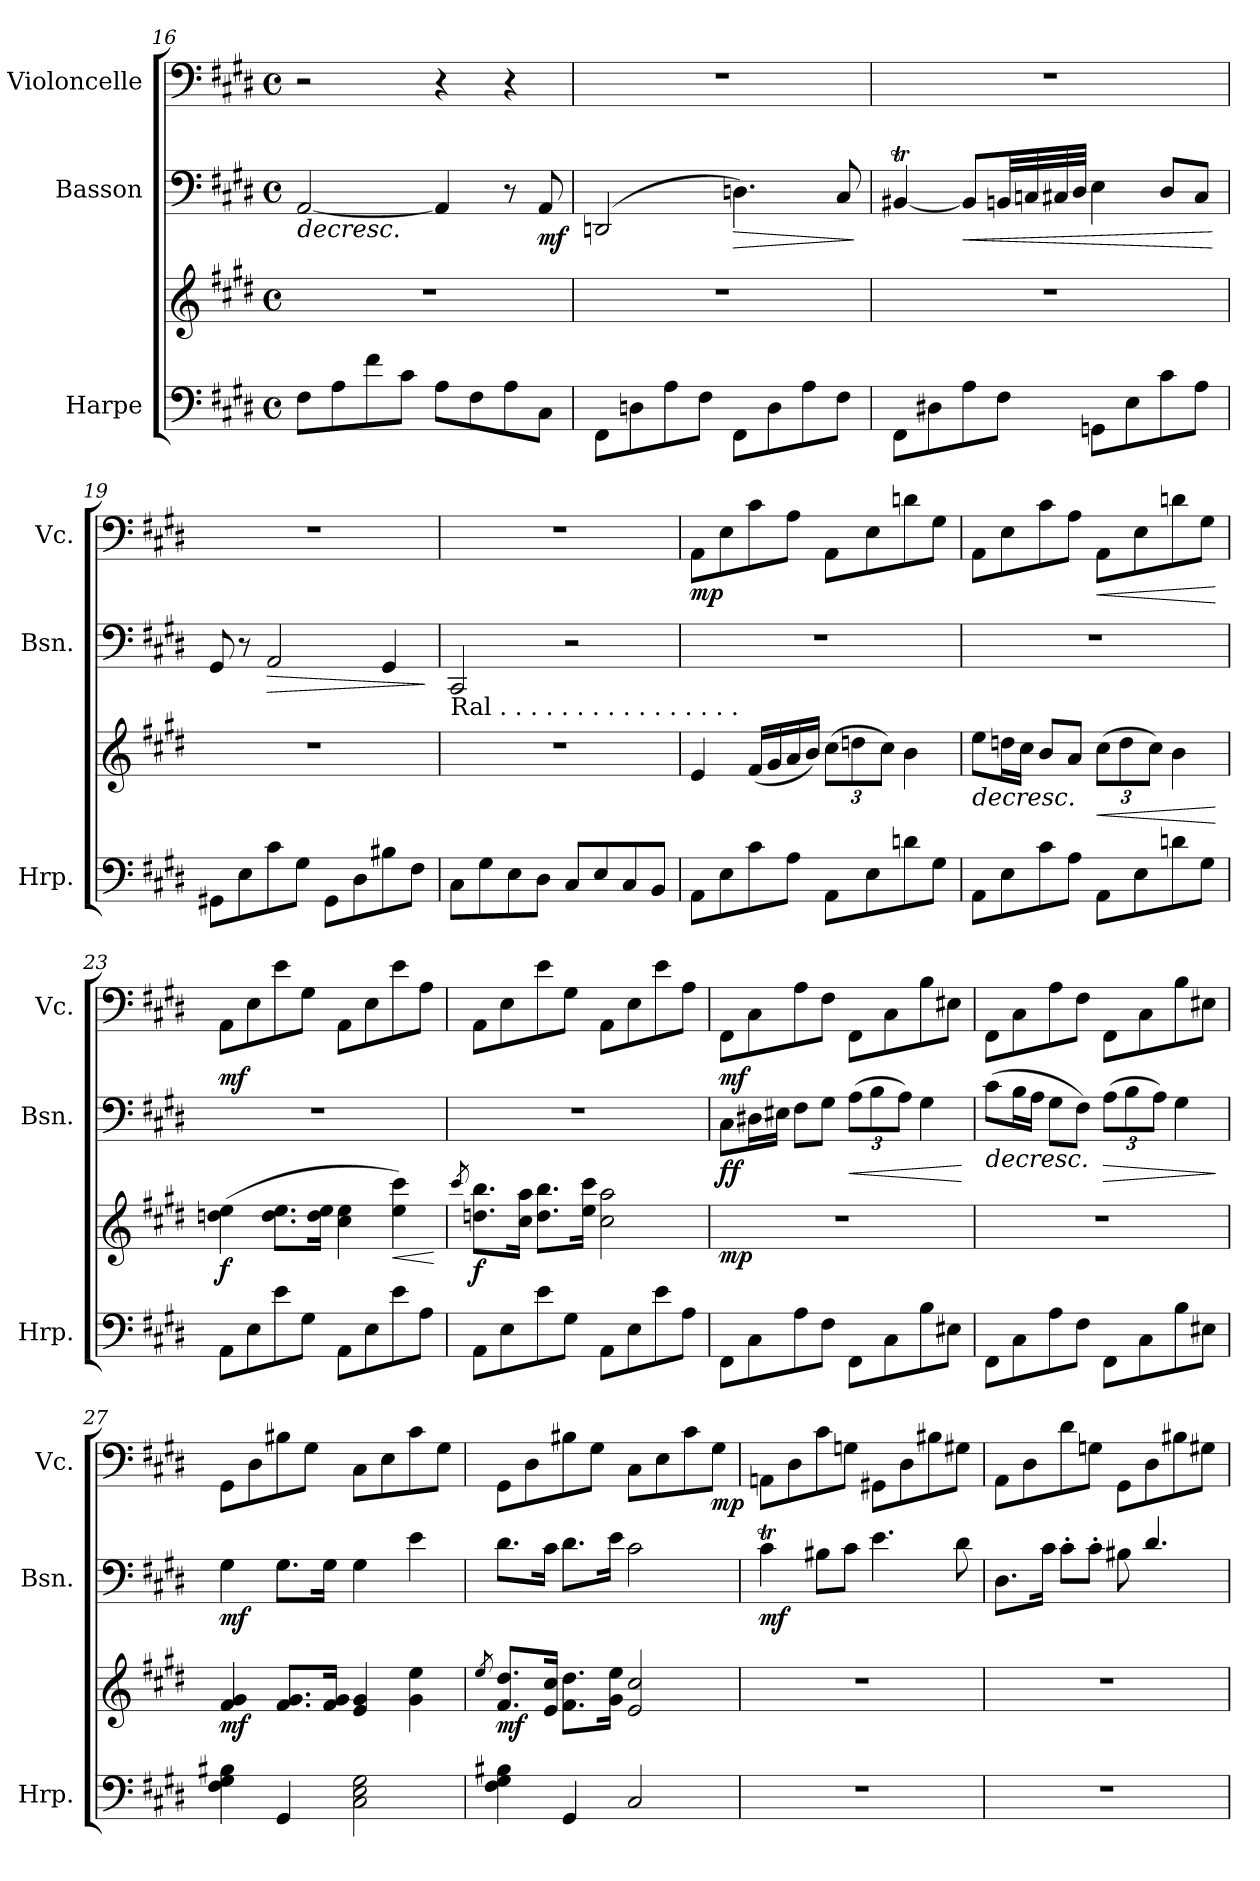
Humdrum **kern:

**kern	**kern	**dynam	**kern	**dynam	**kern	**dynam
*part3	*part3	*part3	*part2	*part2	*part1	*part1
*staff4	*staff3	*staff3/4	*staff2	*staff2	*staff1	*staff1
*I"Harpe	*	*	*I"Basson	*	*I"Violoncelle	*
*I'Hrp.	*	*	*I'Bsn.	*	*I'Vc.	*
!!LO:LB:g=z
*clefF4	*clefG2	*	*clefF4	*	*clefF4	*
*k[f#c#g#d#]	*k[f#c#g#d#]	*	*k[f#c#g#d#]	*	*k[f#c#g#d#]	*
*M4/4	*M4/4	*	*M4/4	*	*M4/4	*
*met(c)	*met(c)	*	*met(c)	*	*met(c)	*
=16	=16	=16	=16	=16	=16	=16
!	!	!	!	!LO:HP:b	!	!
8F#\L	1r	.	[2AA/	>	2r	.
8A\	.	.	.	.	.	.
8f#\	.	.	.	.	.	.
8c#\J	.	.	.	.	.	.
8A\L	.	.	4AA/]	.	4r	.
8F#\	.	.	.	.	.	.
8A\	.	.	8r	.	4r	.
!	!	!	!	!LO:DY:b	!	!
8C#\J	.	.	8AA/	mf	.	.
.	.	.	.	]	.	.
=17	=17	=17	=17	=17	=17	=17
8FF#\L	1r	.	(2DDn/	.	1r	.
8Dn\	.	.	.	.	.	.
8A\	.	.	.	.	.	.
8F#\J	.	.	.	.	.	.
!	!	!	!	!LO:HP:b	!	!
8FF#\L	.	.	4.Dn\)	>	.	.
8D\	.	.	.	.	.	.
8A\	.	.	.	.	.	.
8F#\J	.	.	8C#/	.	.	.
.	.	.	.	]	.	.
=18	=18	=18	=18	=18	=18	=18
8FF#\L	1r	.	[4BB#Xt/	.	1r	.
8D#X\	.	.	.	.	.	.
!	!	!	!	!LO:HP:b	!	!
8A\	.	.	8BB#/L]	<	.	.
8F#\J	.	.	32BBn/LL	.	.	.
.	.	.	32Cn/	.	.	.
.	.	.	32C#X/	.	.	.
.	.	.	32D#/JJJ	.	.	.
8GGn\L	.	.	4E\	.	.	.
8E\	.	.	.	.	.	.
8c#\	.	.	8D#/L	.	.	.
8A\J	.	.	8C#/J	.	.	.
.	.	.	.	[	.	.
!!LO:LB:g=z
=19	=19	=19	=19	=19	=19	=19
8GG#X\L	1r	.	8GG#/	.	1r	.
8E\	.	.	8r	.	.	.
!	!	!	!	!LO:HP:b	!	!
8c#\	.	.	2AA/	>	.	.
8G#\J	.	.	.	.	.	.
8GG#\L	.	.	.	.	.	.
8D#\	.	.	.	.	.	.
8B#X\	.	.	4GG#/	.	.	.
8F#\J	.	.	.	.	.	.
.	.	.	.	]	.	.
=20	=20	=20	=20	=20	=20	=20
!	!LO:TX:a:t=Ral .  .  .  .  .  .  .  .  .  .  .  .  .   .  .  .	!	!	!	!	!
8C#\L	1r	.	2CC#/	.	1r	.
8G#\	.	.	.	.	.	.
8E\	.	.	.	.	.	.
8D#\J	.	.	.	.	.	.
8C#/L	.	.	2r	.	.	.
8E/	.	.	.	.	.	.
8C#/	.	.	.	.	.	.
8BB/J	.	.	.	.	.	.
=21	=21	=21	=21	=21	=21	=21
!	!	!LO:DY:b=2	!	!	!	!
!	!	!LO:DY:n=1:b	!	!	!	!LO:DY:b
8AA\L	4e/	mf f	1r	.	8AA\L	mp
8E\	.	.	.	.	8E\	.
8c#\	(16f#/LL	.	.	.	8c#\	.
.	16g#/	.	.	.	.	.
8A\J	16a/	.	.	.	8A\J	.
.	16b/JJ)	.	.	.	.	.
*	*Xbrackettup	*	*	*	*	*
8AA\L	(12cc#\L	.	.	.	8AA\L	.
.	12ddn\	.	.	.	.	.
8E\	.	.	.	.	8E\	.
.	12cc#\J)	.	.	.	.	.
8dn\	4b\	.	.	.	8dn\	.
8G#\J	.	.	.	.	8G#\J	.
!!LO:PB:g=z
=22	=22	=22	=22	=22	=22	=22
!	!	!LO:HP:b	!	!	!	!
8AA\L	8ee\L	>	1r	.	8AA\L	.
8E\	16ddn\L	.	.	.	8E\	.
.	16cc#\JJ	.	.	.	.	.
8c#\	8b/L	.	.	.	8c#\	.
8A\J	8a/J	.	.	.	8A\J	.
!	!	!LO:HP:b	!	!	!	!LO:HP:b
8AA\L	(12cc#\L	<	.	.	8AA\L	<
.	12dd\	.	.	.	.	.
8E\	.	.	.	.	8E\	.
.	12cc#\J)	.	.	.	.	.
8dn\	4b\	.	.	.	8dn\	.
8G#\J	.	.	.	.	8G#\J	.
.	.	] [	.	.	.	[
=23	=23	=23	=23	=23	=23	=23
!	!	!LO:DY:b	!	!	!	!LO:DY:b
8AA\L	(4ddn\ 4ee\	f	1r	.	8AA\L	mf
8E\	.	.	.	.	8E\	.
8e\	8.dd\ 8.ee\L	.	.	.	8e\	.
8G#\J	.	.	.	.	8G#\J	.
.	16dd\ 16ee\Jk	.	.	.	.	.
8AA\L	4cc#\ 4ee\	.	.	.	8AA\L	.
8E\	.	.	.	.	8E\	.
!	!	!LO:HP:b	!	!	!	!
8e\	4ee\ 4ccc#\)	<	.	.	8e\	.
8A\J	.	.	.	.	8A\J	.
.	.	[	.	.	.	.
=24	=24	=24	=24	=24	=24	=24
.	8qccc#/	.	.	.	.	.
!	!	!LO:DY:b	!	!	!	!
8AA\L	8.ddn\ 8.bb\L	f	1r	.	8AA\L	.
8E\	.	.	.	.	8E\	.
.	16cc#\ 16aa\Jk	.	.	.	.	.
8e\	8.dd\ 8.bb\L	.	.	.	8e\	.
8G#\J	.	.	.	.	8G#\J	.
.	16ee\ 16ccc#\Jk	.	.	.	.	.
8AA\L	2cc#\ 2aa\	.	.	.	8AA\L	.
8E\	.	.	.	.	8E\	.
8e\	.	.	.	.	8e\	.
8A\J	.	.	.	.	8A\J	.
!!LO:LB:g=z
=25	=25	=25	=25	=25	=25	=25
!	!	!LO:DY:b	!	!LO:DY:b	!	!LO:DY:b
8FF#\L	1r	mp	8C#\L	ff	8FF#\L	mf
8C#\	.	.	16D#X\L	.	8C#\	.
.	.	.	16E#X\JJ	.	.	.
8A\	.	.	8F#\L	.	8A\	.
8F#\J	.	.	8G#\J	.	8F#\J	.
*	*	*	*Xbrackettup	*	*	*
!	!	!	!	!LO:HP:b	!	!
8FF#\L	.	.	(12A\L	<	8FF#\L	.
.	.	.	12B\	.	.	.
8C#\	.	.	.	.	8C#\	.
.	.	.	12A\J)	.	.	.
8B\	.	.	4G#\	.	8B\	.
8E#X\J	.	.	.	.	8E#X\J	.
.	.	.	.	[	.	.
=26	=26	=26	=26	=26	=26	=26
!	!	!	!	!LO:HP:b	!	!
8FF#\L	1r	.	(8c#\L	>	8FF#\L	.
8C#\	.	.	16B\L	.	8C#\	.
.	.	.	16A\JJ	.	.	.
8A\	.	.	8G#\L	.	8A\	.
8F#\J	.	.	8F#\J)	.	8F#\J	.
!	!	!	!	!LO:HP:b	!	!
8FF#\L	.	.	(12A\L	>	8FF#\L	.
.	.	.	12B\	.	.	.
8C#\	.	.	.	.	8C#\	.
.	.	.	12A\J)	.	.	.
8B\	.	.	4G#\	.	8B\	.
8E#X\J	.	.	.	.	8E#X\J	.
.	.	.	.	] ]	.	.
=27	=27	=27	=27	=27	=27	=27
!	!	!LO:DY:b	!	!LO:DY:b	!	!
4F#\ 4G#\ 4B#X\	4f#/ 4g#/	mf	4G#\	mf	8GG#\L	.
.	.	.	.	.	8D#\	.
4GG#/	8.f#/ 8.g#/L	.	8.G#\L	.	8B#X\	.
.	.	.	.	.	8G#\J	.
.	16f#/ 16g#/Jk	.	16G#\Jk	.	.	.
2C#\ 2E\ 2G#\	4e/ 4g#/	.	4G#\	.	8C#\L	.
.	.	.	.	.	8E\	.
.	4g#\ 4ee\	.	4e\	.	8c#\	.
.	.	.	.	.	8G#\J	.
!!LO:LB:g=z
=28	=28	=28	=28	=28	=28	=28
.	8qee/	.	.	.	.	.
!	!	!LO:DY:b	!	!	!	!
4F#\ 4G#\ 4B#X\	8.f#/ 8.dd#/L	mf	8.d#\L	.	8GG#\L	.
.	.	.	.	.	8D#\	.
.	16e/ 16cc#/Jk	.	16c#\Jk	.	.	.
4GG#/	8.f#\ 8.dd#\L	.	8.d#\L	.	8B#X\	.
.	.	.	.	.	8G#\J	.
.	16g#\ 16ee\Jk	.	16e\Jk	.	.	.
2C#/	2e/ 2cc#/	.	2c#\	.	8C#\L	.
.	.	.	.	.	8E\	.
.	.	.	.	.	8c#\	.
!	!	!	!	!	!	!LO:DY:b
.	.	.	.	.	8G#\J	mp
=29	=29	=29	=29	=29	=29	=29
!	!	!	!	!LO:DY:b	!	!
1r	1r	.	4c#T\	mf	8AAn\L	.
.	.	.	.	.	8D#\	.
.	.	.	8B#X\L	.	8c#\	.
.	.	.	8c#\J	.	8Gn\J	.
.	.	.	4.e\	.	8GG#X\L	.
.	.	.	.	.	8D#\	.
.	.	.	.	.	8B#X\	.
.	.	.	8d#\	.	8G#X\J	.
=30	=30	=30	=30	=30	=30	=30
1r	1r	.	8.D#\L	.	8AA\L	.
.	.	.	.	.	8D#\	.
.	.	.	16c#\Jk	.	.	.
.	.	.	8c#'\L	.	8d#\	.
.	.	.	8c#'\J	.	8Gn\J	.
.	.	.	8B#X\	.	8GG#\L	.
.	.	.	4.d#/	.	8D#\	.
.	.	.	.	.	8B#X\	.
.	.	.	.	.	8G#X\J	.
=	=	=	=	=	=	=
*-	*-	*-	*-	*-	*-	*-
